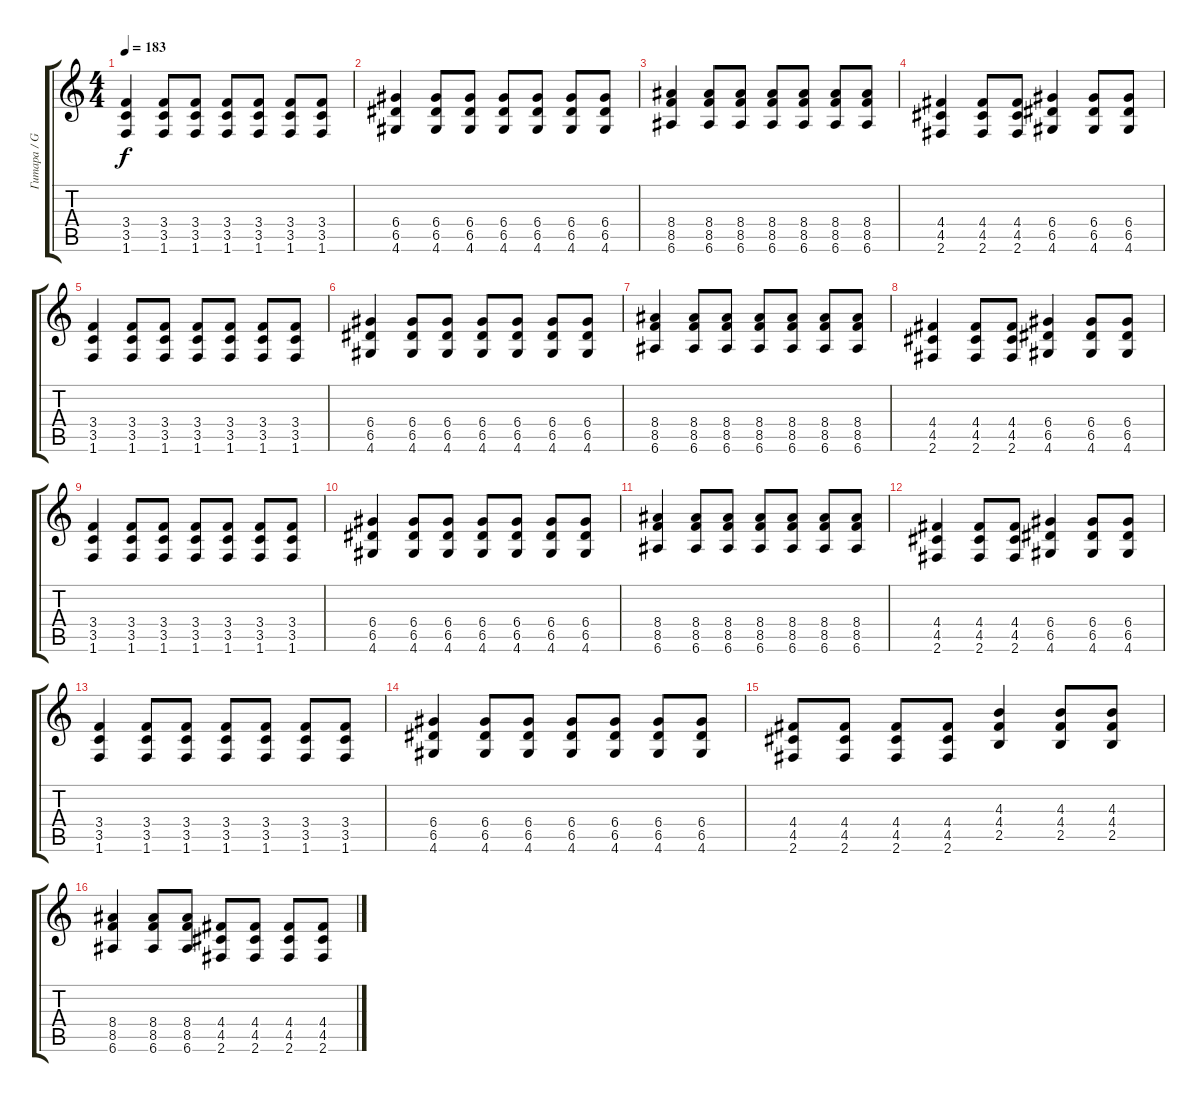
\track ("Гитара / Guitar" "Гитара / G") {instrument distortionguitar}
\staff {score tabs}
\tuning (E4 B3 G3 D3 A2 E2) {hide}
\ts (4 4)
\tempo 183
\clef g2
\ks c
(3.4 3.5 1.6).4{dy f} (3.4 3.5 1.6).8 (3.4 3.5 1.6).8 (3.4 3.5 1.6).8 (3.4 3.5 1.6).8 (3.4 3.5 1.6).8 (3.4 3.5 1.6).8 |
(6.4 6.5 4.6).4 (6.4 6.5 4.6).8 (6.4 6.5 4.6).8 (6.4 6.5 4.6).8 (6.4 6.5 4.6).8 (6.4 6.5 4.6).8 (6.4 6.5 4.6).8 |
(8.4 8.5 6.6).4 (8.4 8.5 6.6).8 (8.4 8.5 6.6).8 (8.4 8.5 6.6).8 (8.4 8.5 6.6).8 (8.4 8.5 6.6).8 (8.4 8.5 6.6).8 |
(4.4 4.5 2.6).4 (4.4 4.5 2.6).8 (4.4 4.5 2.6).8 (6.4 6.5 4.6).4 (6.4 6.5 4.6).8 (6.4 6.5 4.6).8 |
(3.4 3.5 1.6).4 (3.4 3.5 1.6).8 (3.4 3.5 1.6).8 (3.4 3.5 1.6).8 (3.4 3.5 1.6).8 (3.4 3.5 1.6).8 (3.4 3.5 1.6).8 |
(6.4 6.5 4.6).4 (6.4 6.5 4.6).8 (6.4 6.5 4.6).8 (6.4 6.5 4.6).8 (6.4 6.5 4.6).8 (6.4 6.5 4.6).8 (6.4 6.5 4.6).8 |
(8.4 8.5 6.6).4 (8.4 8.5 6.6).8 (8.4 8.5 6.6).8 (8.4 8.5 6.6).8 (8.4 8.5 6.6).8 (8.4 8.5 6.6).8 (8.4 8.5 6.6).8 |
(4.4 4.5 2.6).4 (4.4 4.5 2.6).8 (4.4 4.5 2.6).8 (6.4 6.5 4.6).4 (6.4 6.5 4.6).8 (6.4 6.5 4.6).8 |
(3.4 3.5 1.6).4 (3.4 3.5 1.6).8 (3.4 3.5 1.6).8 (3.4 3.5 1.6).8 (3.4 3.5 1.6).8 (3.4 3.5 1.6).8 (3.4 3.5 1.6).8 |
(6.4 6.5 4.6).4 (6.4 6.5 4.6).8 (6.4 6.5 4.6).8 (6.4 6.5 4.6).8 (6.4 6.5 4.6).8 (6.4 6.5 4.6).8 (6.4 6.5 4.6).8 |
(8.4 8.5 6.6).4 (8.4 8.5 6.6).8 (8.4 8.5 6.6).8 (8.4 8.5 6.6).8 (8.4 8.5 6.6).8 (8.4 8.5 6.6).8 (8.4 8.5 6.6).8 |
(4.4 4.5 2.6).4 (4.4 4.5 2.6).8 (4.4 4.5 2.6).8 (6.4 6.5 4.6).4 (6.4 6.5 4.6).8 (6.4 6.5 4.6).8 |
(3.4 3.5 1.6).4 (3.4 3.5 1.6).8 (3.4 3.5 1.6).8 (3.4 3.5 1.6).8 (3.4 3.5 1.6).8 (3.4 3.5 1.6).8 (3.4 3.5 1.6).8 |
(6.4 6.5 4.6).4 (6.4 6.5 4.6).8 (6.4 6.5 4.6).8 (6.4 6.5 4.6).8 (6.4 6.5 4.6).8 (6.4 6.5 4.6).8 (6.4 6.5 4.6).8 |
(4.4 4.5 2.6).8 (4.4 4.5 2.6).8 (4.4 4.5 2.6).8 (4.4 4.5 2.6).8 (4.3 4.4 2.5).4 (4.3 4.4 2.5).8 (4.3 4.4 2.5).8 |
(8.4 8.5 6.6).4 (8.4 8.5 6.6).8 (8.4 8.5 6.6).8 (4.4 4.5 2.6).8 (4.4 4.5 2.6).8 (4.4 4.5 2.6).8 (4.4 4.5 2.6).8
